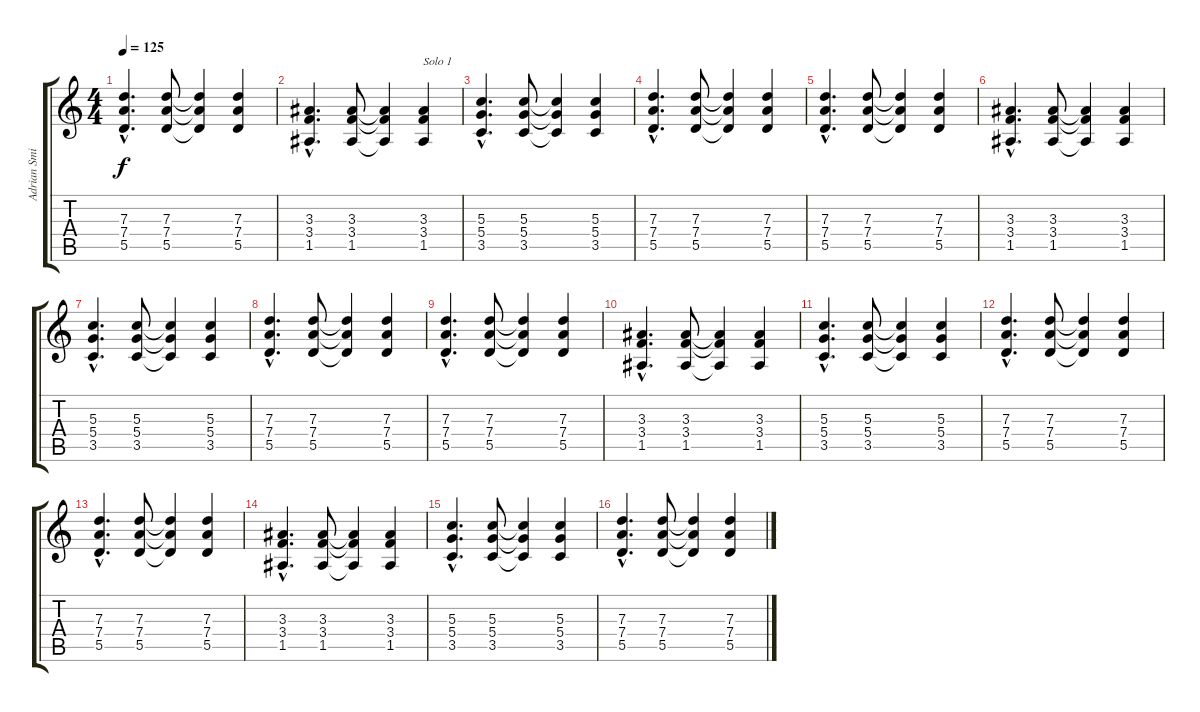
\track ("Adrian Smith" "Adrian Smi") {instrument distortionguitar}
\staff {score tabs}
\tuning (E4 B3 G3 D3 A2 E2) {hide}
\ts (4 4)
\tempo 125
\clef g2
\ks c
(7.3{hac} 7.4{hac} 5.5{hac}).4{d txt "" dy f instrument distortionguitar} (7.3 7.4 5.5).8 (7.3{t} 7.4{t} 5.5{t}).4 (7.3 7.4 5.5).4 |
(3.3{hac} 3.4{hac} 1.5{hac}).4{d} (3.3 3.4 1.5).8 (3.3{t} 3.4{t} 1.5{t}).4 (3.3 3.4 1.5).4{txt "Solo 1"} |
(5.3{hac} 5.4{hac} 3.5{hac}).4{d} (5.3 5.4 3.5).8 (5.3{t} 5.4{t} 3.5{t}).4 (5.3 5.4 3.5).4 |
(7.3{hac} 7.4{hac} 5.5{hac}).4{d} (7.3 7.4 5.5).8 (7.3{t} 7.4{t} 5.5{t}).4 (7.3 7.4 5.5).4 |
(7.3{hac} 7.4{hac} 5.5{hac}).4{d} (7.3 7.4 5.5).8 (7.3{t} 7.4{t} 5.5{t}).4 (7.3 7.4 5.5).4 |
(3.3{hac} 3.4{hac} 1.5{hac}).4{d} (3.3 3.4 1.5).8 (3.3{t} 3.4{t} 1.5{t}).4 (3.3 3.4 1.5).4 |
(5.3{hac} 5.4{hac} 3.5{hac}).4{d} (5.3 5.4 3.5).8 (5.3{t} 5.4{t} 3.5{t}).4 (5.3 5.4 3.5).4 |
(7.3{hac} 7.4{hac} 5.5{hac}).4{d} (7.3 7.4 5.5).8 (7.3{t} 7.4{t} 5.5{t}).4 (7.3 7.4 5.5).4 |
(7.3{hac} 7.4{hac} 5.5{hac}).4{d} (7.3 7.4 5.5).8 (7.3{t} 7.4{t} 5.5{t}).4 (7.3 7.4 5.5).4 |
(3.3{hac} 3.4{hac} 1.5{hac}).4{d} (3.3 3.4 1.5).8 (3.3{t} 3.4{t} 1.5{t}).4 (3.3 3.4 1.5).4 |
(5.3{hac} 5.4{hac} 3.5{hac}).4{d} (5.3 5.4 3.5).8 (5.3{t} 5.4{t} 3.5{t}).4 (5.3 5.4 3.5).4 |
(7.3{hac} 7.4{hac} 5.5{hac}).4{d} (7.3 7.4 5.5).8 (7.3{t} 7.4{t} 5.5{t}).4 (7.3 7.4 5.5).4 |
(7.3{hac} 7.4{hac} 5.5{hac}).4{d} (7.3 7.4 5.5).8 (7.3{t} 7.4{t} 5.5{t}).4 (7.3 7.4 5.5).4 |
(3.3{hac} 3.4{hac} 1.5{hac}).4{d} (3.3 3.4 1.5).8 (3.3{t} 3.4{t} 1.5{t}).4 (3.3 3.4 1.5).4 |
(5.3{hac} 5.4{hac} 3.5{hac}).4{d} (5.3 5.4 3.5).8 (5.3{t} 5.4{t} 3.5{t}).4 (5.3 5.4 3.5).4 |
(7.3{hac} 7.4{hac} 5.5{hac}).4{d} (7.3 7.4 5.5).8 (7.3{t} 7.4{t} 5.5{t}).4 (7.3 7.4 5.5).4
